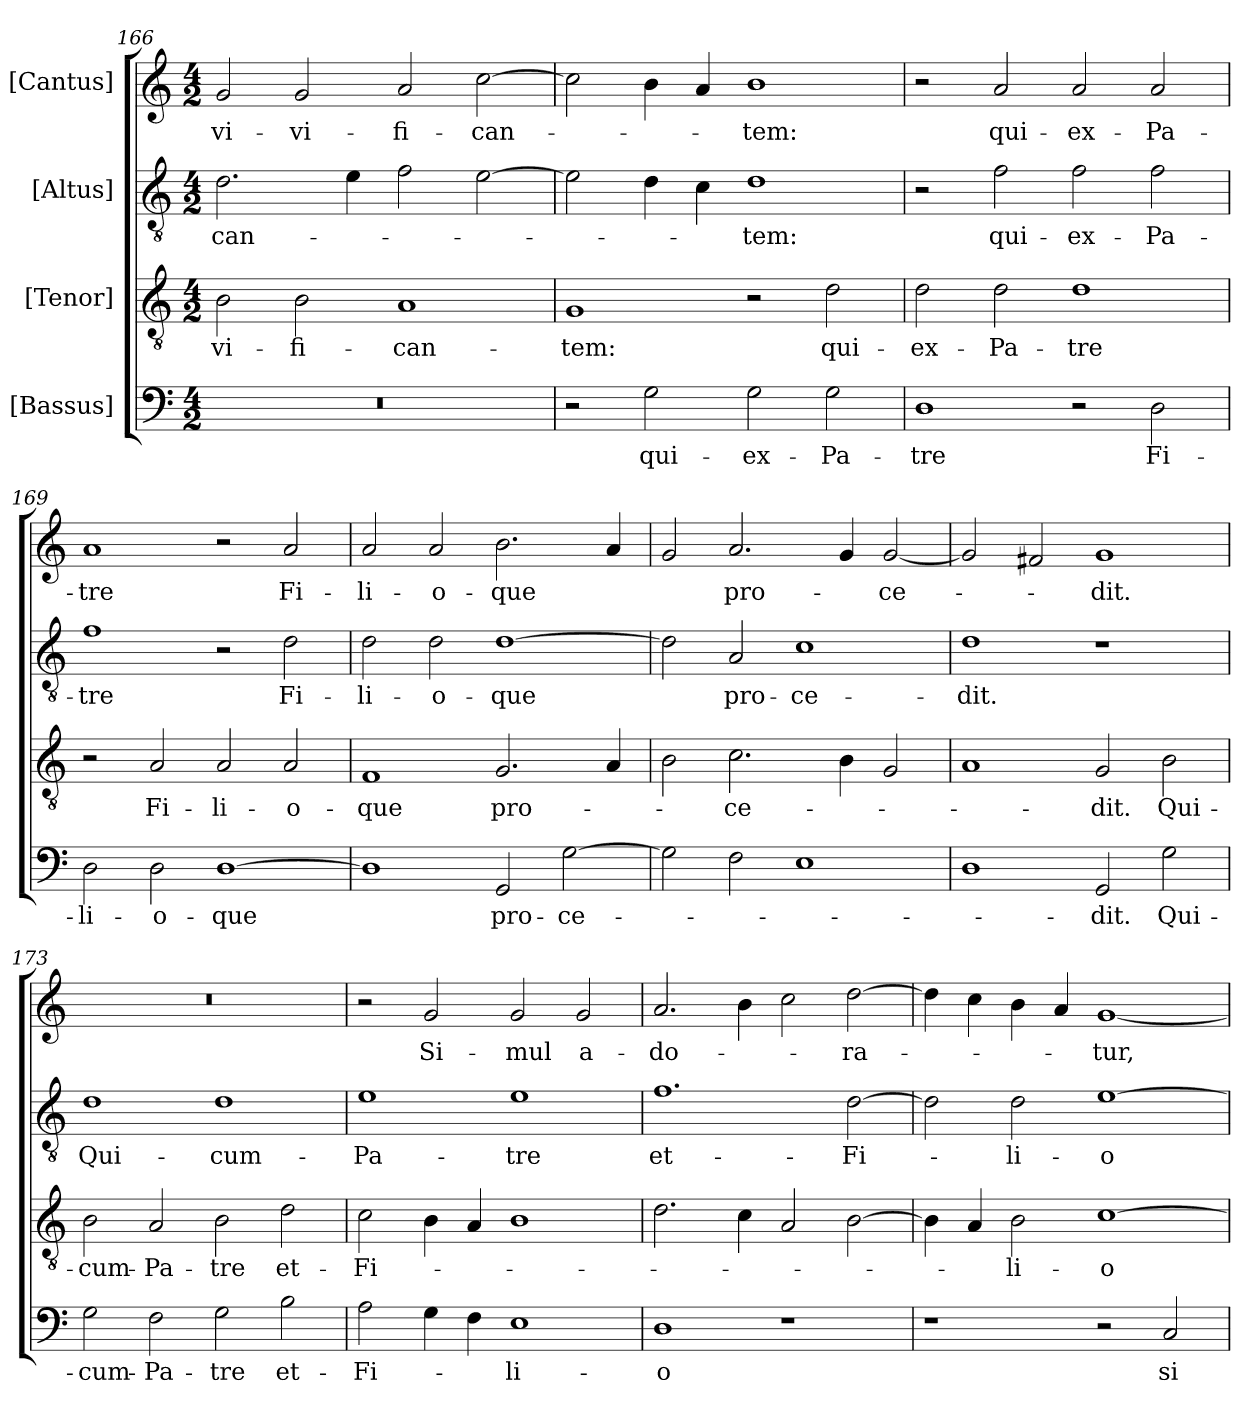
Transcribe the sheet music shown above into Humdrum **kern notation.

**kern	**text	**kern	**text	**kern	**text	**kern	**text
*part4	*part4	*part3	*part3	*part2	*part2	*part1	*part1
*staff4	*staff4	*staff3	*staff3	*staff2	*staff2	*staff1	*staff1
*I"[Bassus]	*	*I"[Tenor]	*	*I"[Altus]	*	*I"[Cantus]	*
*clefF4	*	*clefGv2	*	*clefGv2	*	*clefG2	*
*k[]	*	*k[]	*	*k[]	*	*k[]	*
*M4/2	*	*M4/2	*	*M4/2	*	*M4/2	*
=166	=166	=166	=166	=166	=166	=166	=166
0r	.	2B\	-vi-	2.d\	-can-	2g/	vi-
.	.	2B\	-fi-	.	.	2g/	-vi-
.	.	.	.	4e\	.	.	.
.	.	1A/	-can-	2f\	.	2a/	-fi-
.	.	.	.	[2e\	.	[2cc\	-can-
=167	=167	=167	=167	=167	=167	=167	=167
2r	.	1G/	-tem:	2e\]	.	2cc\]	.
2G\	qui-	.	.	4d\	.	4b\	.
.	.	.	.	4c\	.	4a/	.
2G\	ex-	2r	.	1d\	-tem:	1b\	-tem:
2G\	Pa-	2d\	qui-	.	.	.	.
=168	=168	=168	=168	=168	=168	=168	=168
1D\	-tre	2d\	ex-	2r	.	2r	.
.	.	2d\	Pa-	2f\	qui-	2a/	qui-
2r	.	1d\	-tre	2f\	ex-	2a/	ex-
2D\	Fi-	.	.	2f\	Pa-	2a/	Pa-
=169	=169	=169	=169	=169	=169	=169	=169
2D\	-li-	2r	.	1f\	-tre	1a/	-tre
2D\	-o-	2A/	Fi-	.	.	.	.
[1D\	-que	2A/	-li-	2r	.	2r	.
.	.	2A/	-o-	2d\	Fi-	2a/	Fi-
=170	=170	=170	=170	=170	=170	=170	=170
1D\]	.	1F/	-que	2d\	-li-	2a/	-li-
.	.	.	.	2d\	-o-	2a/	-o-
2GG/	pro-	2.G/	pro-	[1d\	-que	2.b\	-que
[2G\	-ce-	.	.	.	.	.	.
.	.	4A/	.	.	.	4a/	.
=171	=171	=171	=171	=171	=171	=171	=171
2G\]	.	2B\	.	2d\]	.	2g/	.
2F\	.	2.c\	-ce-	2A/	pro-	2.a/	pro-
1E\	.	.	.	1c\	-ce-	.	.
.	.	4B\	.	.	.	4g/	.
.	.	2G/	.	.	.	[2g/	-ce-
=172	=172	=172	=172	=172	=172	=172	=172
1D\	.	1A/	.	1d\	-dit.	2g/]	.
.	.	.	.	.	.	2f#X/	.
2GG/	-dit.	2G/	-dit.	1r	.	1g/	-dit.
2G\	Qui-	2B\	Qui-	.	.	.	.
=173	=173	=173	=173	=173	=173	=173	=173
2G\	cum-	2B\	cum-	1d\	Qui-	0r	.
2F\	Pa-	2A/	Pa-	.	.	.	.
2G\	-tre	2B\	-tre	1d\	cum-	.	.
2B\	et-	2d\	et-	.	.	.	.
=174	=174	=174	=174	=174	=174	=174	=174
2A\	Fi-	2c\	Fi-	1e\	Pa-	2r	.
4G\	.	4B\	.	.	.	2g/	Si-
4F\	.	4A/	.	.	.	.	.
1E\	-li-	1B\	.	1e\	-tre	2g/	-mul
.	.	.	.	.	.	2g/	a-
=175	=175	=175	=175	=175	=175	=175	=175
1D\	-o	2.d\	.	1.f\	et-	2.a/	-do-
.	.	4c\	.	.	.	4b\	.
1r	.	2A/	.	.	.	2cc\	.
.	.	[2B\	.	[2d\	Fi-	[2dd\	-ra-
=176	=176	=176	=176	=176	=176	=176	=176
1r	.	4B\]	.	2d\]	.	4dd\]	.
.	.	4A/	.	.	.	4cc\	.
.	.	2B\	-li-	2d\	-li-	4b\	.
.	.	.	.	.	.	4a/	.
2r	.	[1c\	-o	[1e\	-o	[1g/	-tur,
2C/	si-	.	.	.	.	.	.
=	=	=	=	=	=	=	=
*-	*-	*-	*-	*-	*-	*-	*-
